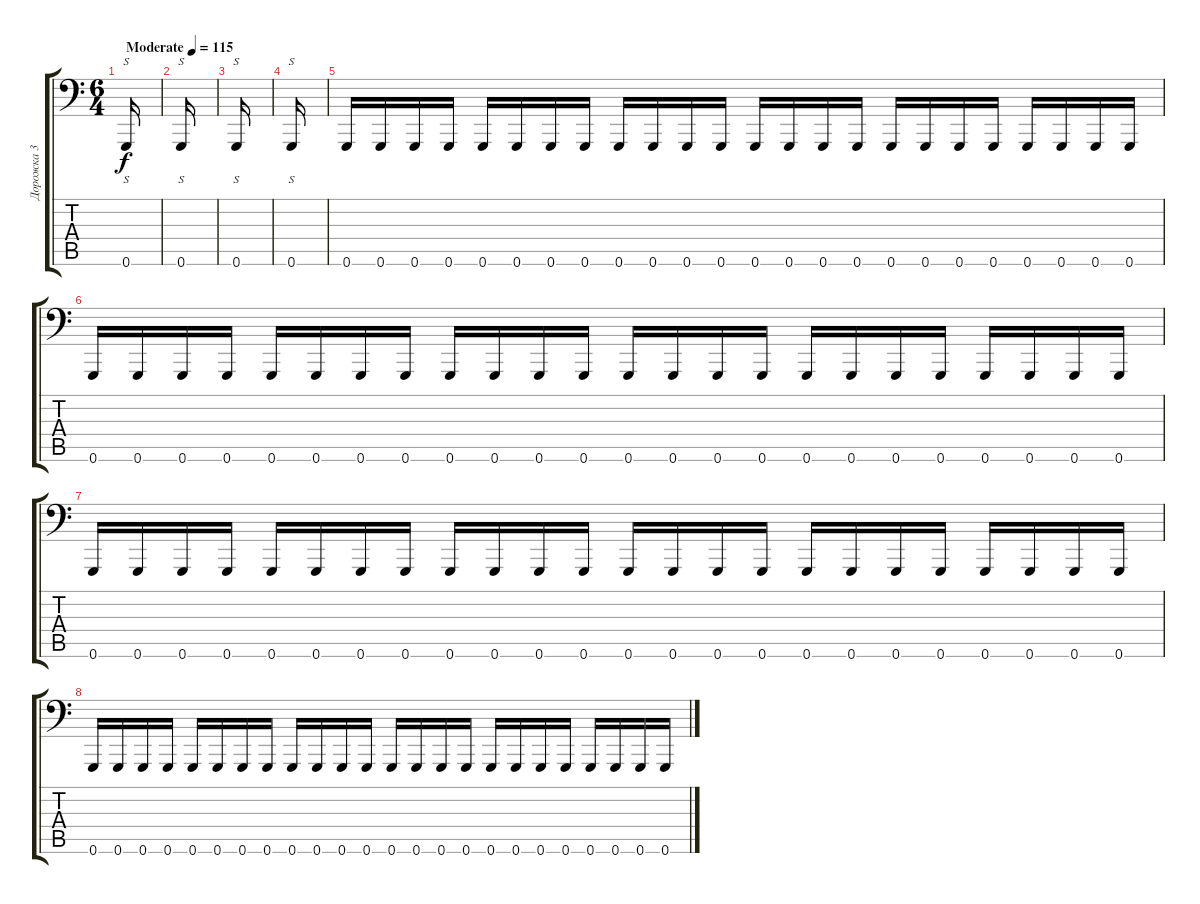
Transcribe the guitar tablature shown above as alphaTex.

\track ("Дорожка 3" "Дорожка 3") {instrument electricbasspick}
\staff {score tabs}
\tuning (C3 G2 Eb2 Bb1 F1 G0) {hide}
\ts (6 4)
\tempo (115 "Moderate")
\clef f4
\ks c
0.6.16{s dy f instrument slapbass2} |
0.6.16{s instrument slapbass2} |
0.6.16{s instrument slapbass2} |
0.6.16{s instrument slapbass2} |
0.6.16{instrument electricbasspick} 0.6.16 0.6.16 0.6.16 0.6.16 0.6.16 0.6.16 0.6.16 0.6.16 0.6.16 0.6.16 0.6.16 0.6.16 0.6.16 0.6.16 0.6.16 0.6.16 0.6.16 0.6.16 0.6.16 0.6.16 0.6.16 0.6.16 0.6.16 |
0.6.16 0.6.16 0.6.16 0.6.16 0.6.16 0.6.16 0.6.16 0.6.16 0.6.16 0.6.16 0.6.16 0.6.16 0.6.16 0.6.16 0.6.16 0.6.16 0.6.16 0.6.16 0.6.16 0.6.16 0.6.16 0.6.16 0.6.16 0.6.16 |
0.6.16 0.6.16 0.6.16 0.6.16 0.6.16 0.6.16 0.6.16 0.6.16 0.6.16 0.6.16 0.6.16 0.6.16 0.6.16 0.6.16 0.6.16 0.6.16 0.6.16 0.6.16 0.6.16 0.6.16 0.6.16 0.6.16 0.6.16 0.6.16 |
0.6.16 0.6.16 0.6.16 0.6.16 0.6.16 0.6.16 0.6.16 0.6.16 0.6.16 0.6.16 0.6.16 0.6.16 0.6.16 0.6.16 0.6.16 0.6.16 0.6.16 0.6.16 0.6.16 0.6.16 0.6.16 0.6.16 0.6.16 0.6.16
